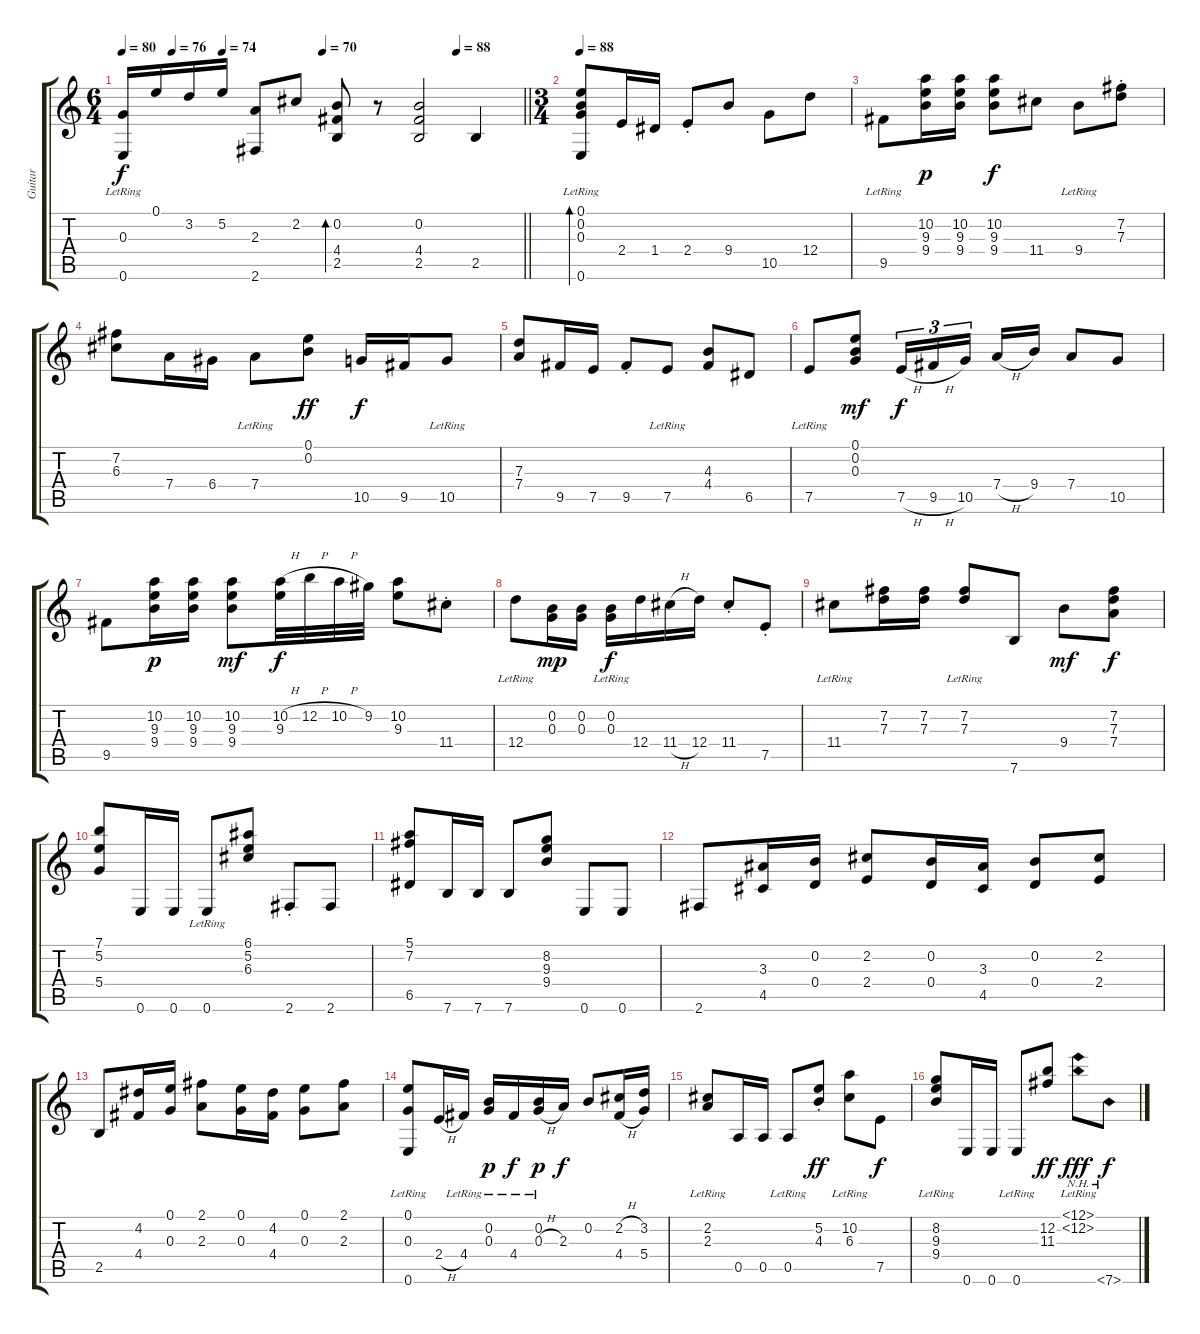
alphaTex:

\track ("Guitar " "Guitar ") {instrument acousticguitarsteel}
\staff {score tabs}
\tuning (E4 B3 G3 D3 A2 E2) {hide}
\ts (6 4)
\tempo 80
\tempo (76 0.125)
\tempo (74 0.25)
\tempo (70 0.5)
\tempo (88 0.8333333333333334)
\clef g2
\barLineRight lightlight
\ks c
(0.3{lr} 0.6{lr}).16{dy f} 0.1.16 3.2.16 5.2.16 (2.3 2.6).8 2.2.8 (0.2 4.4 2.5).8{bd 120} r.8 (0.2 4.4 2.5).2 2.5.4 |
\ts (3 4)
\tempo 88
(0.1{lr} 0.2{lr} 0.3{lr} 0.6{lr}).8{bd 60} 2.4.16 1.4.16 2.4{st}.8 9.4.8 10.5.8 12.4.8 |
9.5{lr}.8 (10.2 9.3 9.4).16{dy p} (10.2 9.3 9.4).16 (10.2 9.3 9.4).8{dy f} 11.4.8 9.4{lr}.8 (7.2{st} 7.3{st}).8 |
(7.2 6.3).8 7.4.16 6.4.16 7.4{lr}.8 (0.1 0.2).8{dy ff} 10.5.16{dy f} 9.5.16 10.5{lr}.8 |
(7.3 7.4).8 9.5.16 7.5.16 9.5{st}.8 7.5{lr}.8 (4.3 4.4).8 6.5.8 |
7.5{lr}.8 (0.1 0.2 0.3).8{dy mf} 7.5{h}.16{tu (3 2) dy f} 9.5{h}.16{tu (3 2)} 10.5.16{tu (3 2) beam splitsecondary} 7.4{h}.16 9.4.16 7.4.8 10.5.8 |
9.5.8 (10.2 9.3 9.4).16{dy p} (10.2 9.3 9.4).16 (10.2 9.3 9.4).8{dy mf} (10.2{h} 9.3).32{dy f} 12.2{h}.32 10.2{h}.32 9.2.32 (10.2 9.3).8 11.4{st}.8 |
12.4{lr}.8 (0.2 0.3).16{dy mp} (0.2 0.3).16 (0.2{lr} 0.3{lr}).16{dy f} 12.4.16 11.4{h}.16 12.4.16 11.4{st}.8 7.5{st}.8 |
11.4{lr}.8 (7.2 7.3).16 (7.2 7.3).16 (7.2{lr} 7.3{lr}).8 7.6.8 9.4.8{dy mf} (7.2 7.3 7.4).8{dy f} |
(7.1 5.2 5.4).8 0.6.16 0.6.16 0.6{lr}.8 (6.1 5.2 6.3).8 2.6{st}.8 2.6.8 |
(5.1 7.2 6.5).8 7.6.16 7.6.16 7.6.8 (8.2 9.3 9.4).8 0.6.8 0.6.8 |
2.6.8 (3.3 4.5).16 (0.2 0.4).16 (2.2 2.4).8 (0.2 0.4).16 (3.3 4.5).16 (0.2 0.4).8 (2.2 2.4).8 |
2.5.8 (4.2 4.4).16 (0.1 0.3).16 (2.1 2.3).8 (0.1 0.3).16 (4.2 4.4).16 (0.1 0.3).8 (2.1 2.3).8 |
(0.1 0.3{lr} 0.6).8 2.4{h}.16 4.4{lr}.16 (0.2{lr} 0.3{lr}).16{dy p} 4.4{lr}.16{dy f} (0.2{lr} 0.3{h}).16{dy p} 2.3.16{dy f} 0.2.8 (2.2{h} 4.4{h}).16 (3.2 5.4).16 |
(2.2{lr} 2.3{lr}).8 0.5.16 0.5.16 0.5{lr}.8 (5.2{st} 4.3{st}).8{dy ff} (10.2{lr} 6.3{lr}).8 7.5.8{dy f} |
(8.2{lr} 9.3{lr} 9.4).8 0.6.16 0.6.16 0.6{lr}.8 (12.2 11.3).8{dy ff} (12.1{nh lr} 12.2{nh lr}).8{dy fff} 7.6{nh lr}.8{dy f}
